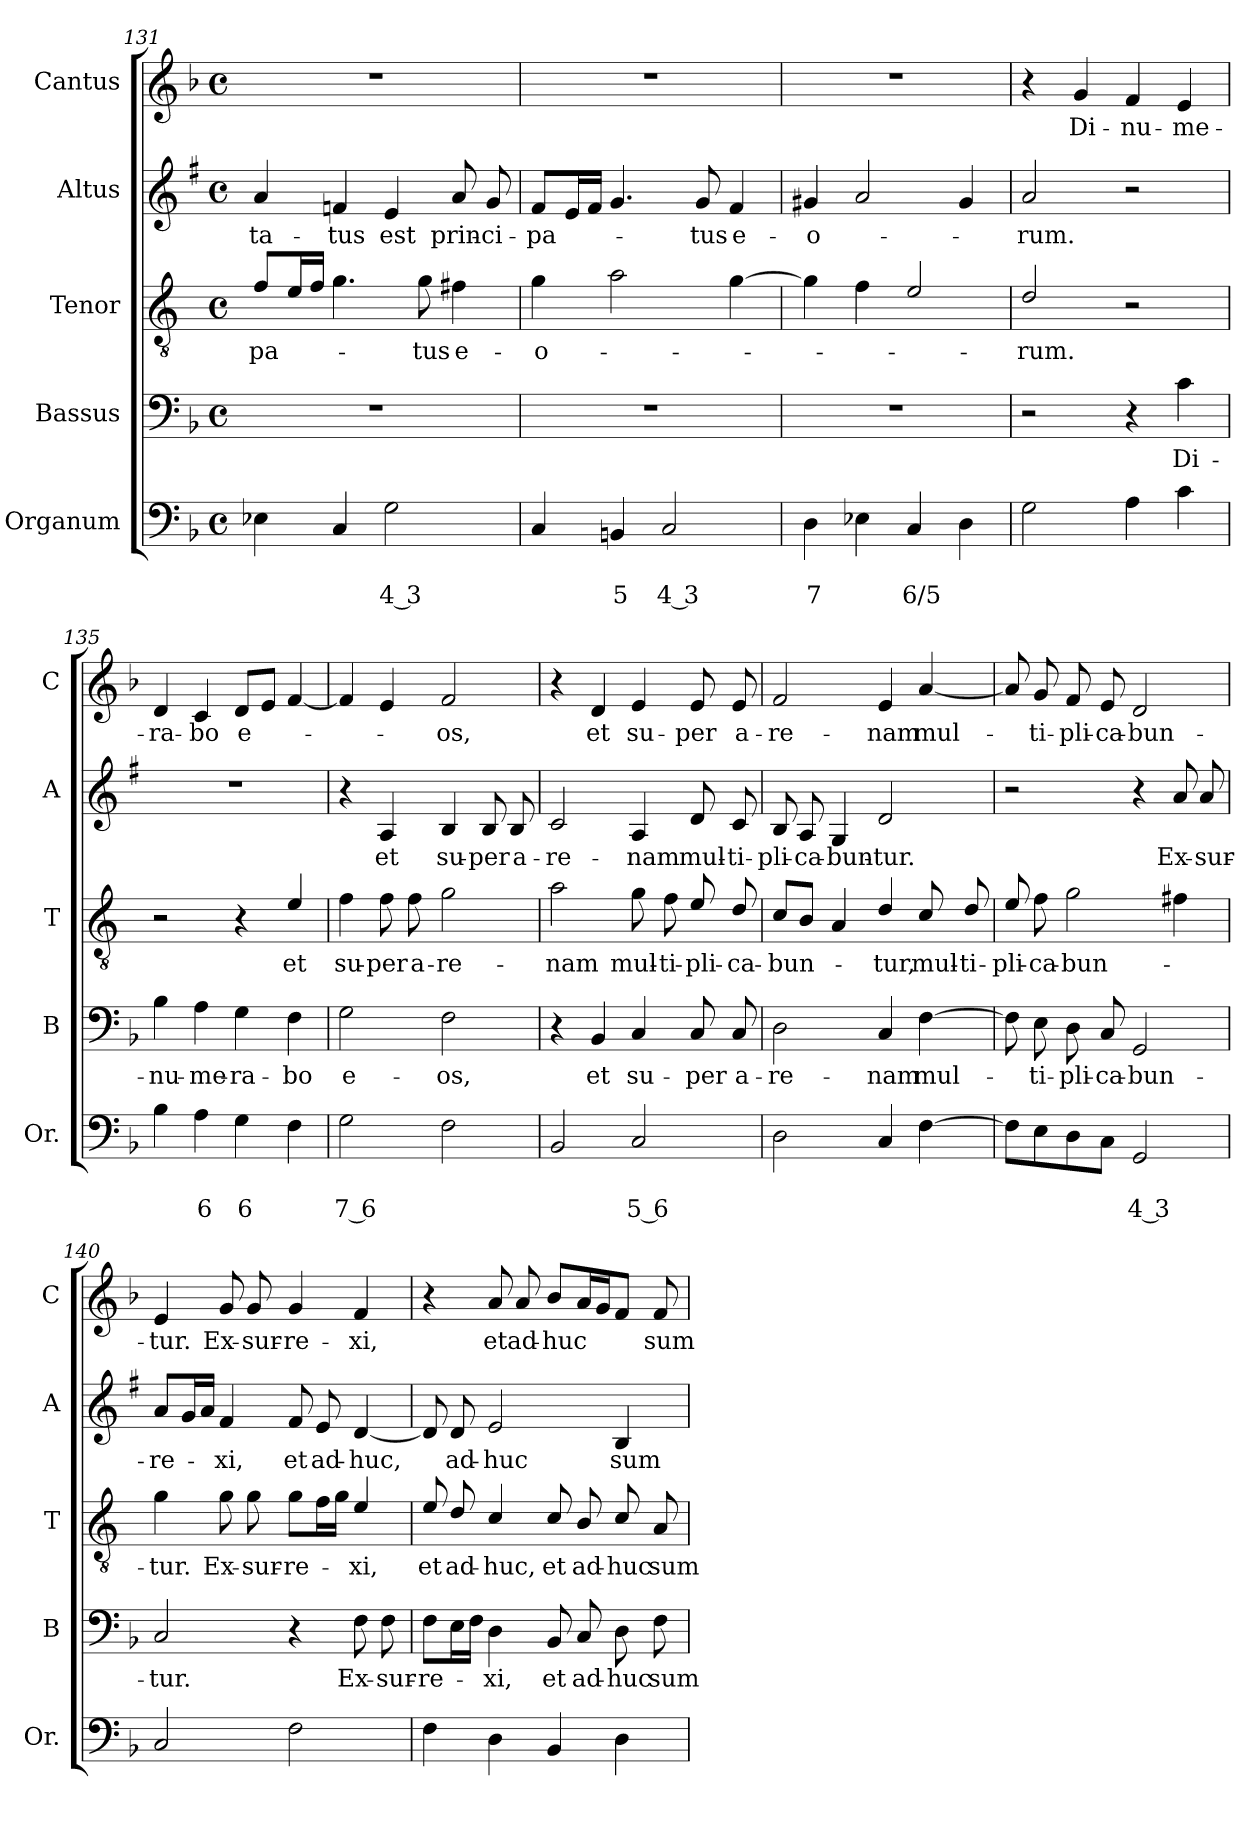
**kern	**text	**text	**kern	**text	**kern	**text	**kern	**text	**kern	**text
*part5	*part5	*part5	*part4	*part4	*part3	*part3	*part2	*part2	*part1	*part1
*staff5	*staff5	*staff5	*staff4	*staff4	*staff3	*staff3	*staff2	*staff2	*staff1	*staff1
*I"Organum	*	*	*I"Bassus	*	*I"Tenor	*	*I"Altus	*	*I"Cantus	*
*I'Or.	*	*	*I'B	*	*I'T	*	*I'A	*	*I'C	*
*clefF4	*	*	*clefF4	*	*clefGv2	*	*clefG2	*	*clefG2	*
*	*	*	*	*	*ITrd4c7	*	*ITrd1c2	*	*	*
*k[b-]	*	*	*k[b-]	*	*k[b-]	*	*k[b-]	*	*k[b-]	*
*F:	*	*	*F:	*	*F:	*	*F:	*	*F:	*
*M4/4	*	*	*M4/4	*	*M4/4	*	*M4/4	*	*M4/4	*
*met(c)	*	*	*met(c)	*	*met(c)	*	*met(c)	*	*met(c)	*
=131	=131	=131	=131	=131	=131	=131	=131	=131	=131	=131
!	!	!	!	!	!	!LO:LY:b	!	!LO:LY:b	!	!
4E-X\	.	.	1r	.	8B-/L	-pa-	4g/	-ta-	1r	.
.	.	.	.	.	16A/L	.	.	.	.	.
.	.	.	.	.	16B-/JJ	.	.	.	.	.
!	!	!	!	!	!	!	!	!LO:LY:b	!	!
4C/	.	.	.	.	4.c\	.	4e-X/	-tus	.	.
!	!	!LO:LY:b	!	!	!	!	!	!LO:LY:b	!	!
2G\	.	4 3	.	.	.	.	4d/	est	.	.
!	!	!	!	!	!	!LO:LY:b	!	!	!	!
.	.	.	.	.	8c\	-tus	.	.	.	.
!	!	!	!	!	!	!LO:LY:b	!	!LO:LY:b	!	!
.	.	.	.	.	4Bn\	e-	8g/	prin-	.	.
!	!	!	!	!	!	!	!	!LO:LY:b	!	!
.	.	.	.	.	.	.	8f/	-ci-	.	.
=132	=132	=132	=132	=132	=132	=132	=132	=132	=132	=132
!	!	!	!	!	!	!LO:LY:b	!	!LO:LY:b	!	!
4C/	.	.	1r	.	4c\	-o-	8e/L	-pa-	1r	.
.	.	.	.	.	.	.	16d/L	.	.	.
.	.	.	.	.	.	.	16e/JJ	.	.	.
!	!	!LO:LY:b	!	!	!	!	!	!	!	!
4BBn/	.	5	.	.	2d\	.	4.f/	.	.	.
!	!	!LO:LY:b	!	!	!	!	!	!	!	!
2C/	.	4 3	.	.	.	.	.	.	.	.
!	!	!	!	!	!	!	!	!LO:LY:b	!	!
.	.	.	.	.	.	.	8f/	-tus	.	.
!	!	!	!	!	!	!	!	!LO:LY:b	!	!
.	.	.	.	.	[4c\	.	4e/	e-	.	.
=133	=133	=133	=133	=133	=133	=133	=133	=133	=133	=133
!	!	!LO:LY:b	!	!	!	!	!	!LO:LY:b	!	!
4D\	.	7	1r	.	4c\]	.	4f#X/	-o-	1r	.
4E-X\	.	.	.	.	4B-\	.	2g/	.	.	.
!	!	!LO:LY:b	!	!	!	!	!	!	!	!
4C/	.	6/5	.	.	2A/	.	.	.	.	.
4D\	.	.	.	.	.	.	4f#/	.	.	.
=134	=134	=134	=134	=134	=134	=134	=134	=134	=134	=134
!	!	!	!	!	!	!LO:LY:b	!	!LO:LY:b	!	!
2G\	.	.	2r	.	2G/	-rum.	2g/	-rum.	4r	.
!	!	!	!	!	!	!	!	!	!	!LO:LY:b
.	.	.	.	.	.	.	.	.	4g/	Di-
!	!	!	!	!	!	!	!	!	!	!LO:LY:b
4A\	.	.	4r	.	2r	.	2r	.	4f/	-nu-
!	!	!	!	!LO:LY:b	!	!	!	!	!	!LO:LY:b
4c\	.	.	4c\	Di-	.	.	.	.	4e/	-me-
=135	=135	=135	=135	=135	=135	=135	=135	=135	=135	=135
!	!	!	!	!LO:LY:b	!	!	!	!	!	!LO:LY:b
4B-\	.	.	4B-\	-nu-	2r	.	1r	.	4d/	-ra-
!	!	!LO:LY:b	!	!LO:LY:b	!	!	!	!	!	!LO:LY:b
4A\	.	6	4A\	-me-	.	.	.	.	4c/	-bo
!	!	!LO:LY:b	!	!LO:LY:b	!	!	!	!	!	!LO:LY:b
4G\	.	6	4G\	-ra-	4r	.	.	.	8d/L	e-
.	.	.	.	.	.	.	.	.	8e/J	.
!	!	!	!	!LO:LY:b	!	!LO:LY:b	!	!	!	!
4F\	.	.	4F\	-bo	4A/	et	.	.	[4f/	.
!!LO:PB:g=z
=136	=136	=136	=136	=136	=136	=136	=136	=136	=136	=136
!	!	!LO:LY:b	!	!LO:LY:b	!	!LO:LY:b	!	!	!	!
2G\	.	7 6	2G\	e-	4B-\	su-	4r	.	4f/]	.
!	!	!	!	!	!	!LO:LY:b	!	!LO:LY:b	!	!
.	.	.	.	.	8B-\	-per	4G/	et	4e/	.
!	!	!	!	!	!	!LO:LY:b	!	!	!	!
.	.	.	.	.	8B-\	a-	.	.	.	.
!	!	!	!	!LO:LY:b	!	!LO:LY:b	!	!LO:LY:b	!	!LO:LY:b
2F\	.	.	2F\	-os,	2c\	-re-	4A/	su-	2f/	-os,
!	!	!	!	!	!	!	!	!LO:LY:b	!	!
.	.	.	.	.	.	.	8A/	-per	.	.
!	!	!	!	!	!	!	!	!LO:LY:b	!	!
.	.	.	.	.	.	.	8A/	a-	.	.
=137	=137	=137	=137	=137	=137	=137	=137	=137	=137	=137
!	!	!	!	!	!	!LO:LY:b	!	!LO:LY:b	!	!
2BB-/	.	.	4r	.	2d\	-nam	2B-/	-re-	4r	.
!	!	!	!	!LO:LY:b	!	!	!	!	!	!LO:LY:b
.	.	.	4BB-/	et	.	.	.	.	4d/	et
!	!	!LO:LY:b	!	!LO:LY:b	!	!LO:LY:b	!	!LO:LY:b	!	!LO:LY:b
2C/	.	5 6	4C/	su-	8c\	mul-	4G/	-nam	4e/	su-
!	!	!	!	!	!	!LO:LY:b	!	!	!	!
.	.	.	.	.	8B-\	-ti-	.	.	.	.
!	!	!	!	!LO:LY:b	!	!LO:LY:b	!	!LO:LY:b	!	!LO:LY:b
.	.	.	8C/	-per	8A/	-pli-	8c/	mul-	8e/	-per
!	!	!	!	!LO:LY:b	!	!LO:LY:b	!	!LO:LY:b	!	!LO:LY:b
.	.	.	8C/	a-	8G/	-ca-	8B-/	-ti-	8e/	a-
=138	=138	=138	=138	=138	=138	=138	=138	=138	=138	=138
!	!	!	!	!LO:LY:b	!	!LO:LY:b	!	!LO:LY:b	!	!LO:LY:b
2D\	.	.	2D\	-re-	8F/L	-bun-	8A/	-pli-	2f/	-re-
!	!	!	!	!	!	!	!	!LO:LY:b	!	!
.	.	.	.	.	8E/J	.	8G/	-ca-	.	.
!	!	!	!	!	!	!	!	!LO:LY:b	!	!
.	.	.	.	.	4D/	.	4F/	-bun-	.	.
!	!	!	!	!LO:LY:b	!	!LO:LY:b	!	!LO:LY:b	!	!LO:LY:b
4C/	.	.	4C/	-nam	4G/	-tur,	2c/	-tur.	4e/	-nam
!	!	!	!	!LO:LY:b	!	!LO:LY:b	!	!	!	!LO:LY:b
[4F\	.	.	[4F\	mul-	8F/	mul-	.	.	[4a/	mul-
!	!	!	!	!	!	!LO:LY:b	!	!	!	!
.	.	.	.	.	8G/	-ti-	.	.	.	.
=139	=139	=139	=139	=139	=139	=139	=139	=139	=139	=139
!	!	!	!	!	!	!LO:LY:b	!	!	!	!
8F\L]	.	.	8F\]	.	8A/	-pli-	2r	.	8a/]	.
!	!	!	!	!LO:LY:b	!	!LO:LY:b	!	!	!	!LO:LY:b
8E\	.	.	8E\	-ti-	8B-\	-ca-	.	.	8g/	-ti-
!	!	!	!	!LO:LY:b	!	!LO:LY:b	!	!	!	!LO:LY:b
8D\	.	.	8D\	-pli-	2c\	-bun-	.	.	8f/	-pli-
!	!	!	!	!LO:LY:b	!	!	!	!	!	!LO:LY:b
8C\J	.	.	8C/	-ca-	.	.	.	.	8e/	-ca-
!	!	!LO:LY:b	!	!LO:LY:b	!	!	!	!	!	!LO:LY:b
2GG/	.	4 3	2GG/	-bun-	.	.	4r	.	2d/	-bun-
!	!	!	!	!	!	!	!	!LO:LY:b	!	!
.	.	.	.	.	4Bn\	.	8g/	Ex-	.	.
!	!	!	!	!	!	!	!	!LO:LY:b	!	!
.	.	.	.	.	.	.	8g/	-sur-	.	.
=140	=140	=140	=140	=140	=140	=140	=140	=140	=140	=140
!	!	!	!	!LO:LY:b	!	!LO:LY:b	!	!LO:LY:b	!	!LO:LY:b
2C/	.	.	2C/	-tur.	4c\	-tur.	8g/L	-re-	4e/	-tur.
.	.	.	.	.	.	.	16f/L	.	.	.
.	.	.	.	.	.	.	16g/JJ	.	.	.
!	!	!	!	!	!	!LO:LY:b	!	!LO:LY:b	!	!LO:LY:b
.	.	.	.	.	8c\	Ex-	4e/	-xi,	8g/	Ex-
!	!	!	!	!	!	!LO:LY:b	!	!	!	!LO:LY:b
.	.	.	.	.	8c\	-sur-	.	.	8g/	-sur-
!	!	!	!	!	!	!LO:LY:b	!	!LO:LY:b	!	!LO:LY:b
2F\	.	.	4r	.	8c\L	-re-	8e/	et	4g/	-re-
!	!	!	!	!	!	!	!	!LO:LY:b	!	!
.	.	.	.	.	16B-\L	.	8d/	ad-	.	.
.	.	.	.	.	16c\JJ	.	.	.	.	.
!	!	!	!	!LO:LY:b	!	!LO:LY:b	!	!LO:LY:b	!	!LO:LY:b
.	.	.	8F\	Ex-	4A/	-xi,	[4c/	-huc,	4f/	-xi,
!	!	!	!	!LO:LY:b	!	!	!	!	!	!
.	.	.	8F\	-sur-	.	.	.	.	.	.
!!LO:LB:g=z
=141	=141	=141	=141	=141	=141	=141	=141	=141	=141	=141
!	!	!	!	!LO:LY:b	!	!LO:LY:b	!	!	!	!
4F\	.	.	8F\L	-re-	8A/	et	8c/]	.	4r	.
!	!	!	!	!	!	!LO:LY:b	!	!LO:LY:b	!	!
.	.	.	16E\L	.	8G/	ad-	8c/	ad-	.	.
.	.	.	16F\JJ	.	.	.	.	.	.	.
!	!	!	!	!LO:LY:b	!	!LO:LY:b	!	!LO:LY:b	!	!LO:LY:b
4D\	.	.	4D\	-xi,	4F/	-huc,	2d/	-huc	8a/	et
!	!	!	!	!	!	!	!	!	!	!LO:LY:b
.	.	.	.	.	.	.	.	.	8a/	ad-
!	!	!	!	!LO:LY:b	!	!LO:LY:b	!	!	!	!LO:LY:b
4BB-/	.	.	8BB-/	et	8F/	et	.	.	8b-/L	-huc
!	!	!	!	!LO:LY:b	!	!LO:LY:b	!	!	!	!
.	.	.	8C/	ad-	8E/	ad-	.	.	16a/L	.
.	.	.	.	.	.	.	.	.	16g/J	.
!	!	!	!	!LO:LY:b	!	!LO:LY:b	!	!LO:LY:b	!	!
4D\	.	.	8D\	-huc	8F/	-huc	4A/	sum	8f/J	.
!	!	!	!	!LO:LY:b	!	!LO:LY:b	!	!	!	!LO:LY:b
.	.	.	8F\	sum	8D/	sum	.	.	8f/	sum
=	=	=	=	=	=	=	=	=	=	=
*-	*-	*-	*-	*-	*-	*-	*-	*-	*-	*-
